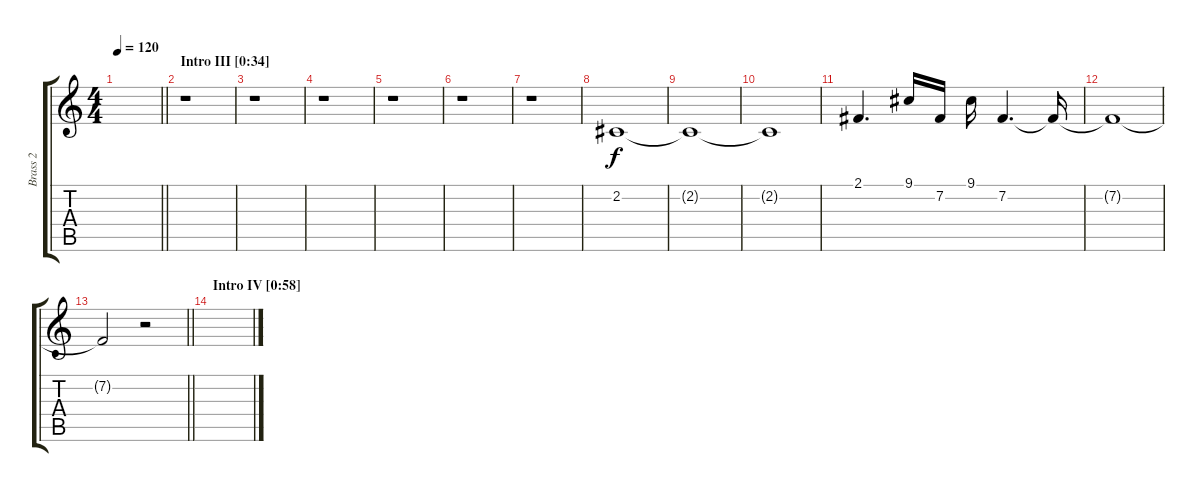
\track ("Brass 2" "Brass 2") {instrument panflute}
\staff {score tabs}
\tuning (E4 B3 G3 D3 A2 E2) {hide}
\ts (4 4)
\tempo 120
\clef g2
\barLineRight lightlight
\ks c
|
\section ("" "Intro III [0:34]")
r.1 |
r.1 |
r.1 |
r.1 |
r.1 |
r.1 |
2.2.1{volume 11} |
2.2{t}.1 |
2.2{t}.1 |
2.1.4{d} 9.1.16 7.2.16 9.1.16 7.2.4{d} 7.2{t}.16{volume 0} |
7.2{t}.1 |
\barLineRight lightlight
7.2{t}.2 r.2 |
\section ("" "Intro IV [0:58]")
